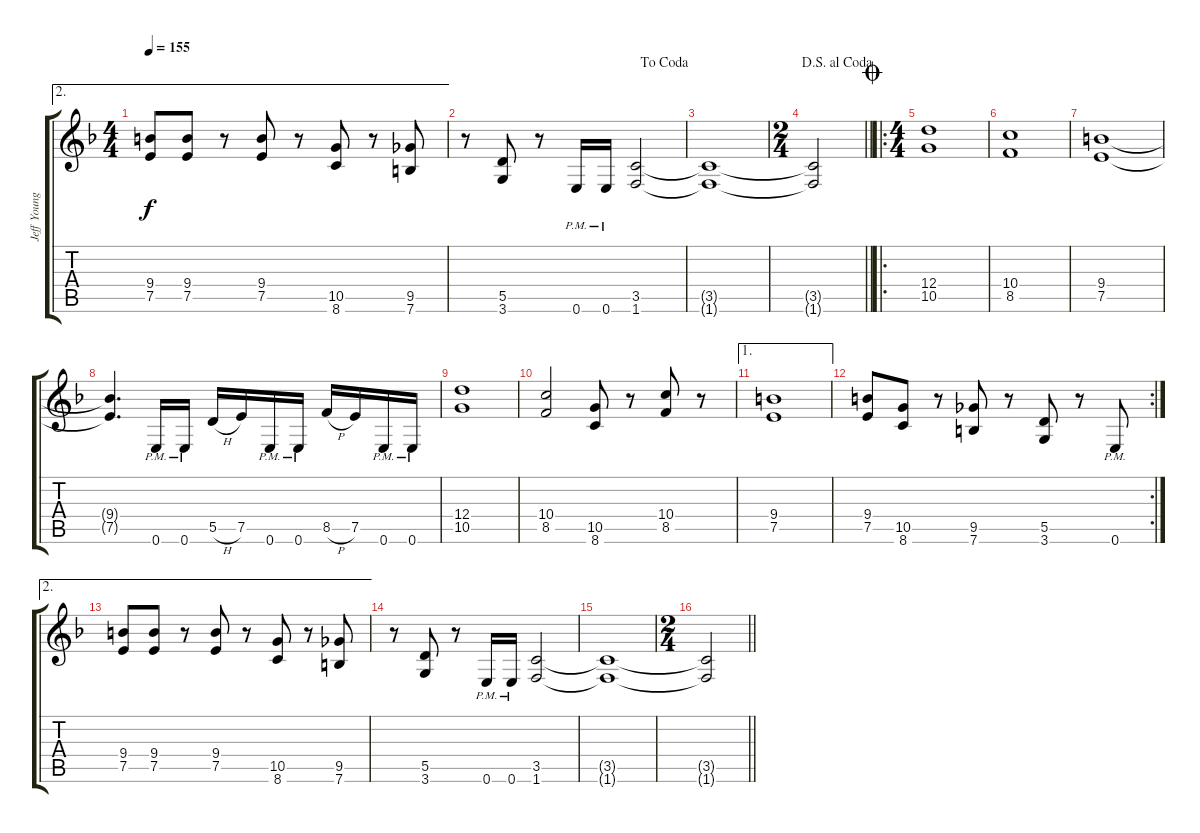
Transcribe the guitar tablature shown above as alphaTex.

\track ("Jeff Young" "Jeff Young") {instrument distortionguitar}
\staff {score tabs}
\tuning (E4 B3 G3 D3 A2 E2) {hide}
\ae 2
\ts (4 4)
\tempo 155
\clef g2
\ks f
(9.4 7.5).8{dy f} (9.4 7.5).8 r.8 (9.4 7.5).8 r.8 (10.5 8.6).8 r.8 (9.5 7.6).8 |
\jump dacoda
r.8 (5.5 3.6).8 r.8 0.6{pm}.16 0.6{pm}.16 (3.5 1.6).2 |
(3.5{t} 1.6{t}).1 |
\ts (2 4)
\jump dalsegnoalcoda
\barLineRight lightlight
(3.5{t} 1.6{t}).2 |
\ro
\ts (4 4)
\jump coda
(12.4 10.5).1 |
(10.4 8.5).1 |
(9.4 7.5).1 |
(9.4{t} 7.5{t}).4{d} 0.6{pm}.16 0.6{pm}.16 5.5{h}.16 7.5.16 0.6{pm}.16 0.6{pm}.16 8.5{h}.16 7.5.16 0.6{pm}.16 0.6{pm}.16 |
(12.4 10.5).1 |
(10.4 8.5).2 (10.5 8.6).8 r.8 (10.4 8.5).8 r.8 |
\ae 1
(9.4 7.5).1 |
\rc 2
(9.4 7.5).8 (10.5 8.6).8 r.8 (9.5 7.6).8 r.8 (5.5 3.6).8 r.8 0.6{pm}.8 |
\ae 2
(9.4 7.5).8 (9.4 7.5).8 r.8 (9.4 7.5).8 r.8 (10.5 8.6).8 r.8 (9.5 7.6).8 |
r.8 (5.5 3.6).8 r.8 0.6{pm}.16 0.6{pm}.16 (3.5 1.6).2 |
(3.5{t} 1.6{t}).1 |
\ts (2 4)
\barLineRight lightlight
(3.5{t} 1.6{t}).2
